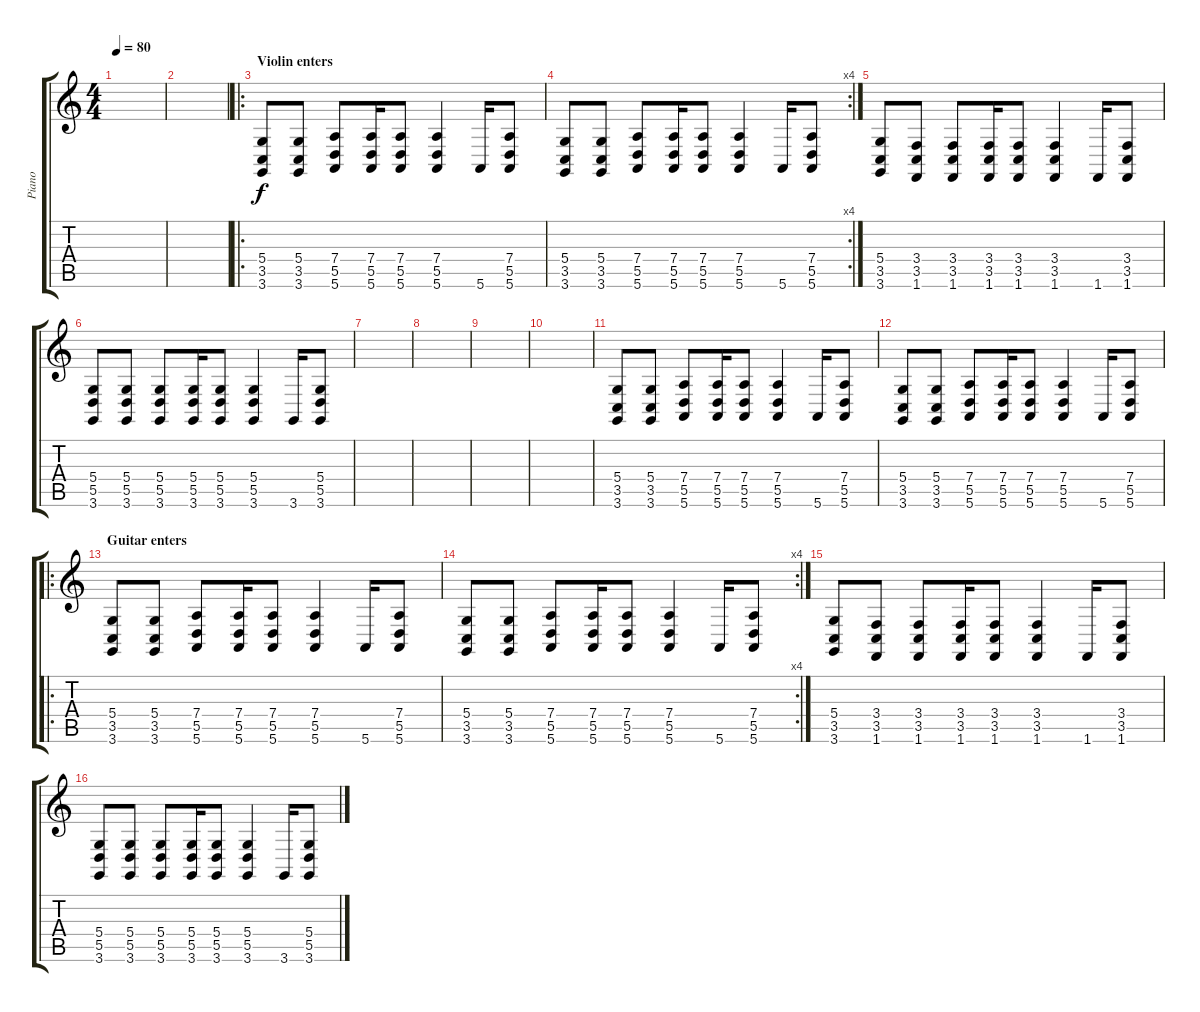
\track ("Piano" "Piano") {instrument acousticgrandpiano}
\staff {score tabs}
\tuning (E4 B3 G3 D3 A2 E2) {hide}
\ts (4 4)
\tempo 80
\clef g2
\ks c
|
|
\ro
\section ("" "Violin enters")
(5.4 3.5 3.6).8 (5.4 3.5 3.6).8 (7.4 5.5 5.6).8 (7.4 5.5 5.6).16 (7.4 5.5 5.6).8 (7.4 5.5 5.6).4 5.6.16 (7.4 5.5 5.6).8 |
\rc 4
(5.4 3.5 3.6).8 (5.4 3.5 3.6).8 (7.4 5.5 5.6).8 (7.4 5.5 5.6).16 (7.4 5.5 5.6).8 (7.4 5.5 5.6).4 5.6.16 (7.4 5.5 5.6).8 |
(5.4 3.5 3.6).8 (3.4 3.5 1.6).8 (3.4 3.5 1.6).8 (3.4 3.5 1.6).16 (3.4 3.5 1.6).8 (3.4 3.5 1.6).4 1.6.16 (3.4 3.5 1.6).8 |
(5.4 5.5 3.6).8 (5.4 5.5 3.6).8 (5.4 5.5 3.6).8 (5.4 5.5 3.6).16 (5.4 5.5 3.6).8 (5.4 5.5 3.6).4 3.6.16 (5.4 5.5 3.6).8 |
|
|
|
|
(5.4 3.5 3.6).8 (5.4 3.5 3.6).8 (7.4 5.5 5.6).8 (7.4 5.5 5.6).16 (7.4 5.5 5.6).8 (7.4 5.5 5.6).4 5.6.16 (7.4 5.5 5.6).8 |
(5.4 3.5 3.6).8 (5.4 3.5 3.6).8 (7.4 5.5 5.6).8 (7.4 5.5 5.6).16 (7.4 5.5 5.6).8 (7.4 5.5 5.6).4 5.6.16 (7.4 5.5 5.6).8 |
\ro
\section ("" "Guitar enters")
(5.4 3.5 3.6).8 (5.4 3.5 3.6).8 (7.4 5.5 5.6).8 (7.4 5.5 5.6).16 (7.4 5.5 5.6).8 (7.4 5.5 5.6).4 5.6.16 (7.4 5.5 5.6).8 |
\rc 4
(5.4 3.5 3.6).8 (5.4 3.5 3.6).8 (7.4 5.5 5.6).8 (7.4 5.5 5.6).16 (7.4 5.5 5.6).8 (7.4 5.5 5.6).4 5.6.16 (7.4 5.5 5.6).8 |
(5.4 3.5 3.6).8 (3.4 3.5 1.6).8 (3.4 3.5 1.6).8 (3.4 3.5 1.6).16 (3.4 3.5 1.6).8 (3.4 3.5 1.6).4 1.6.16 (3.4 3.5 1.6).8 |
(5.4 5.5 3.6).8 (5.4 5.5 3.6).8 (5.4 5.5 3.6).8 (5.4 5.5 3.6).16 (5.4 5.5 3.6).8 (5.4 5.5 3.6).4 3.6.16 (5.4 5.5 3.6).8
